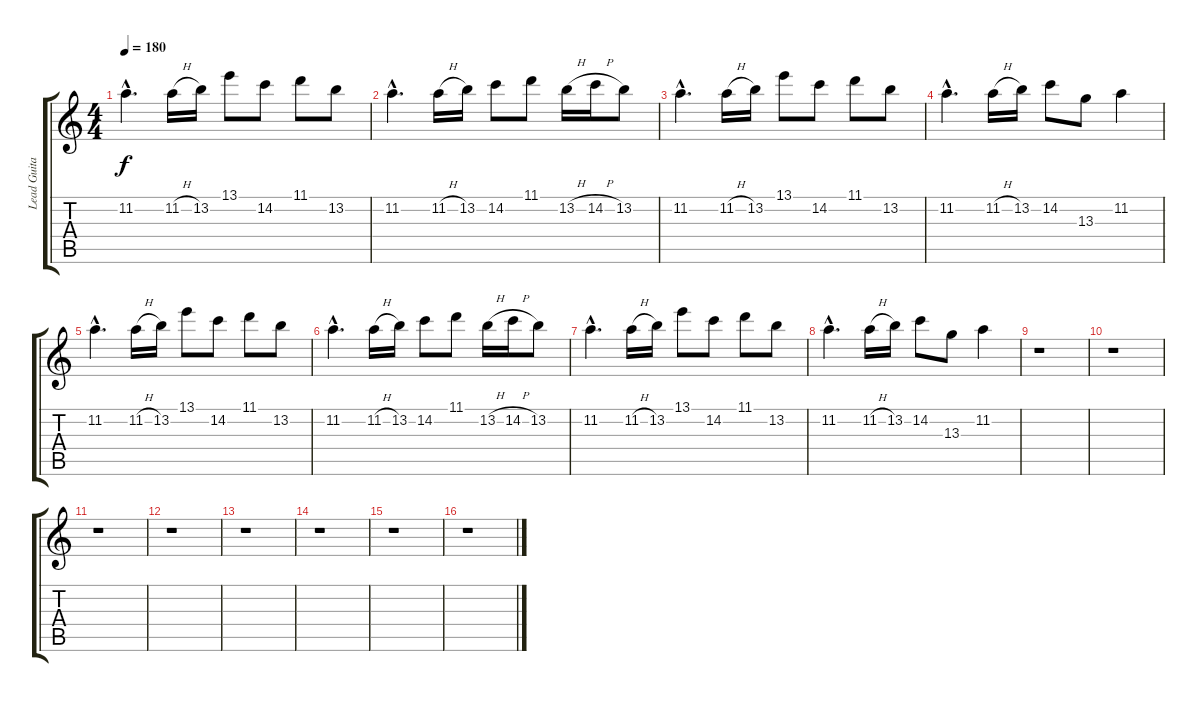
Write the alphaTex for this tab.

\track ("Lead Guitar" "Lead Guita") {instrument distortionguitar}
\staff {score tabs}
\tuning (Eb4 Bb3 Gb3 Db3 Ab2 Eb2) {hide}
\ts (4 4)
\tempo 180
\clef g2
\ks c
11.2{hac}.4{d dy f} 11.2{h}.16 13.2.16 13.1.8 14.2.8 11.1.8 13.2.8 |
11.2{hac}.4{d} 11.2{h}.16 13.2.16 14.2.8 11.1.8 13.2{h}.16 14.2{h}.16 13.2.8 |
11.2{hac}.4{d} 11.2{h}.16 13.2.16 13.1.8 14.2.8 11.1.8 13.2.8 |
11.2{hac}.4{d} 11.2{h}.16 13.2.16 14.2.8 13.3.8 11.2.4 |
11.2{hac}.4{d} 11.2{h}.16 13.2.16 13.1.8 14.2.8 11.1.8 13.2.8 |
11.2{hac}.4{d} 11.2{h}.16 13.2.16 14.2.8 11.1.8 13.2{h}.16 14.2{h}.16 13.2.8 |
11.2{hac}.4{d} 11.2{h}.16 13.2.16 13.1.8 14.2.8 11.1.8 13.2.8 |
11.2{hac}.4{d} 11.2{h}.16 13.2.16 14.2.8 13.3.8 11.2.4 |
r.1 |
r.1 |
r.1 |
r.1 |
r.1 |
r.1 |
r.1 |
r.1
